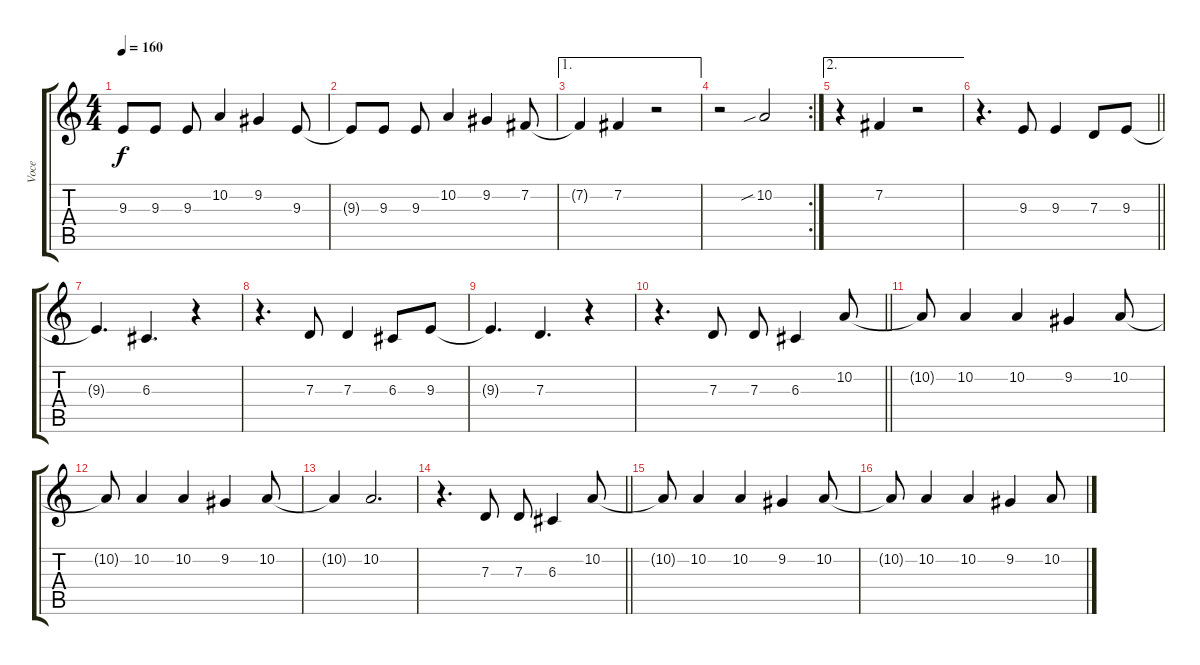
\track ("Voce" "Voce") {instrument lead1square}
\staff {score tabs}
\tuning (E4 B3 G3 D3 A2 E2) {hide}
\ts (4 4)
\tempo 160
\clef g2
\ks c
9.3{t}.8{dy f} 9.3.8 9.3.8 10.2.4 9.2.4 9.3.8 |
9.3{t}.8 9.3.8 9.3.8 10.2.4 9.2.4 7.2.8 |
\ae 1
7.2{t}.4 7.2.4 r.2 |
\rc 2
r.2 10.2{sib}.2 |
\ae 2
r.4 7.2.4 r.2 |
\barLineRight lightlight
r.4{d} 9.3.8 9.3.4 7.3.8 9.3.8 |
9.3{t}.4{d} 6.3.4{d} r.4 |
r.4{d} 7.3.8 7.3.4 6.3.8 9.3.8 |
9.3{t}.4{d} 7.3.4{d} r.4 |
\barLineRight lightlight
r.4{d} 7.3.8 7.3.8 6.3.4 10.2.8 |
10.2{t}.8 10.2.4 10.2.4 9.2.4 10.2.8 |
10.2{t}.8 10.2.4 10.2.4 9.2.4 10.2.8 |
10.2{t}.4 10.2.2{d} |
\barLineRight lightlight
r.4{d} 7.3.8 7.3.8 6.3.4 10.2.8 |
10.2{t}.8 10.2.4 10.2.4 9.2.4 10.2.8 |
10.2{t}.8 10.2.4 10.2.4 9.2.4 10.2.8
